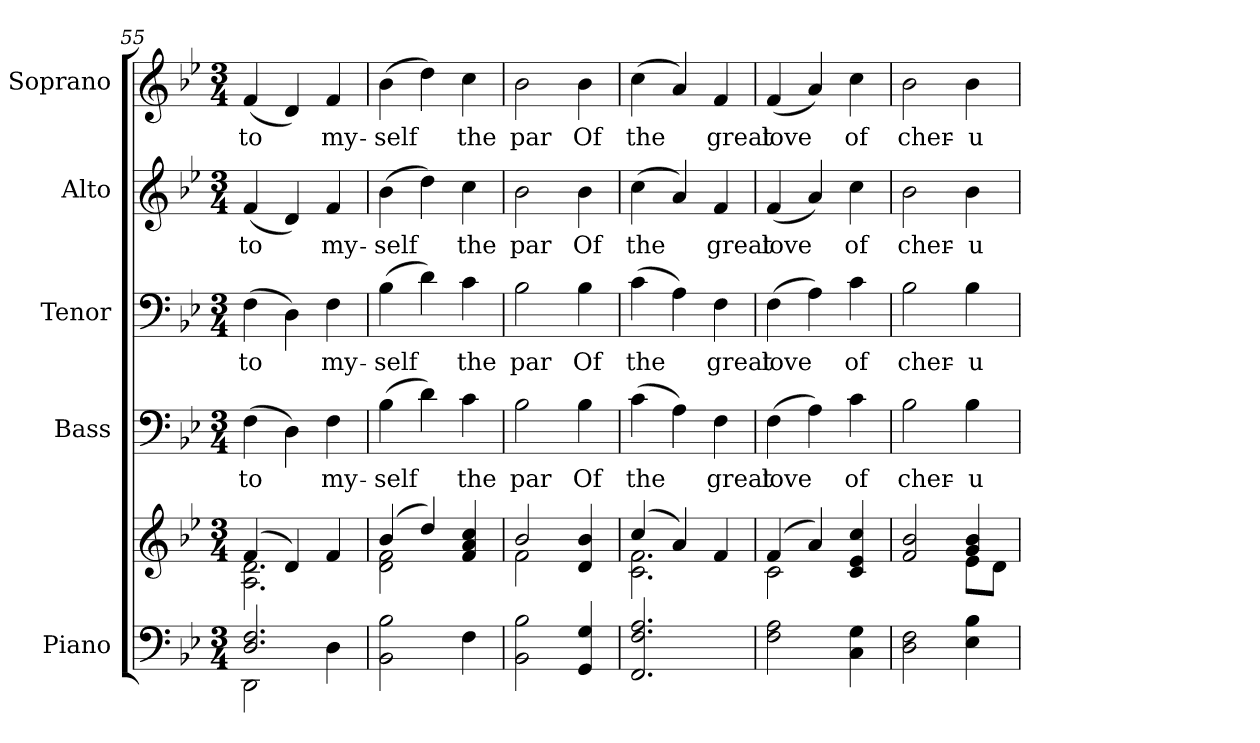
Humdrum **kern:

**kern	**kern	**kern	**text	**kern	**text	**kern	**text	**kern	**text
*part5	*part5	*part4	*part4	*part3	*part3	*part2	*part2	*part1	*part1
*staff6	*staff5	*staff4	*staff4	*staff3	*staff3	*staff2	*staff2	*staff1	*staff1
*I"Piano	*	*I"Bass	*	*I"Tenor	*	*I"Alto	*	*I"Soprano	*
*I'Pno.	*	*I'B.	*	*I'T.	*	*I'A.	*	*I'S.	*
*clefF4	*clefG2	*clefF4	*	*clefF4	*	*clefG2	*	*clefG2	*
*k[b-e-]	*k[b-e-]	*k[b-e-]	*	*k[b-e-]	*	*k[b-e-]	*	*k[b-e-]	*
*g:	*g:	*g:	*	*g:	*	*g:	*	*g:	*
*M3/4	*M3/4	*M3/4	*	*M3/4	*	*M3/4	*	*M3/4	*
=55	=55	=55	=55	=55	=55	=55	=55	=55	=55
*^	*^	*	*	*	*	*	*	*	*
!	!	!	!	!	!LO:LY:b:color=#000000	!	!	!	!	!	!
!	!	!	!	!	!	!	!LO:LY:b:color=#000000	!	!	!	!
!	!	!	!	!	!	!	!	!	!LO:LY:b:color=#000000	!	!
!	!	!	!	!	!	!	!	!	!	!	!LO:LY:b:color=#000000
2.Di/ 2.Fi	2DDi\	(4fi/	2.Ai\ 2.di	(4Fi\	-to	(4Fi\	-to	(4fi/	-to	(4fi/	-to
.	.	4di/)	.	4Di\)	.	4Di\)	.	4di/)	.	4di/)	.
!	!	!	!	!	!LO:LY:b:color=#000000	!	!	!	!	!	!
!	!	!	!	!	!	!	!LO:LY:b:color=#000000	!	!	!	!
!	!	!	!	!	!	!	!	!	!LO:LY:b:color=#000000	!	!
!	!	!	!	!	!	!	!	!	!	!	!LO:LY:b:color=#000000
.	4Di\	4fi/	.	4Fi\	my-	4Fi\	my-	4fi/	my-	4fi/	my-
*v	*v	*	*	*	*	*	*	*	*	*	*
=56	=56	=56	=56	=56	=56	=56	=56	=56	=56	=56
*^	*	*	*	*	*	*	*	*	*	*
!	!	!	!	!	!LO:LY:b:color=#000000	!	!	!	!	!	!
*v	*v	*	*	*	*	*	*	*	*	*	*
*^	*	*	*	*	*	*	*	*	*	*
!	!	!	!	!	!	!	!LO:LY:b:color=#000000	!	!	!	!
*v	*v	*	*	*	*	*	*	*	*	*	*
*^	*	*	*	*	*	*	*	*	*	*
!	!	!	!	!	!	!	!	!	!LO:LY:b:color=#000000	!	!
*v	*v	*	*	*	*	*	*	*	*	*	*
*^	*	*	*	*	*	*	*	*	*	*
!	!	!	!	!	!	!	!	!	!	!	!LO:LY:b:color=#000000
*v	*v	*	*	*	*	*	*	*	*	*	*
2BB-i\ 2B-i	(4b-i/	2di\ 2fi	(4B-i\	-self	(4B-i\	-self	(4b-i\	-self	(4b-i\	-self
.	4ddi/)	.	4di\)	.	4di\)	.	4ddi\)	.	4ddi\)	.
!	!	!	!	!LO:LY:b:color=#000000	!	!	!	!	!	!
!	!	!	!	!	!	!LO:LY:b:color=#000000	!	!	!	!
!	!	!	!	!	!	!	!	!LO:LY:b:color=#000000	!	!
!	!	!	!	!	!	!	!	!	!	!LO:LY:b:color=#000000
4Fi\	4fi/ 4ai 4cci	4ryy	4ci\	the	4ci\	the	4cci\	the	4cci\	the
=57	=57	=57	=57	=57	=57	=57	=57	=57	=57	=57
!	!	!	!	!LO:LY:b:color=#000000	!	!	!	!	!	!
!	!	!	!	!	!	!LO:LY:b:color=#000000	!	!	!	!
!	!	!	!	!	!	!	!	!LO:LY:b:color=#000000	!	!
!	!	!	!	!	!	!	!	!	!	!LO:LY:b:color=#000000
2BB-i\ 2B-i	2b-i/	2fi\	2B-i\	par	2B-i\	par	2b-i\	par	2b-i\	par
!	!	!	!	!LO:LY:b:color=#000000	!	!	!	!	!	!
!	!	!	!	!	!	!LO:LY:b:color=#000000	!	!	!	!
!	!	!	!	!	!	!	!	!LO:LY:b:color=#000000	!	!
!	!	!	!	!	!	!	!	!	!	!LO:LY:b:color=#000000
4GGi/ 4Gi	4di/ 4b-i	4ryy	4B-i\	Of	4B-i\	Of	4b-i\	Of	4b-i\	Of
=58	=58	=58	=58	=58	=58	=58	=58	=58	=58	=58
!	!	!	!	!LO:LY:b:color=#000000	!	!	!	!	!	!
!	!	!	!	!	!	!LO:LY:b:color=#000000	!	!	!	!
!	!	!	!	!	!	!	!	!LO:LY:b:color=#000000	!	!
!	!	!	!	!	!	!	!	!	!	!LO:LY:b:color=#000000
2.FFi/ 2.Fi 2.Ai	(4cci/	2.ci\ 2.fi	(4ci\	the	(4ci\	the	(4cci\	the	(4cci\	the
.	4ai/)	.	4Ai\)	.	4Ai\)	.	4ai/)	.	4ai/)	.
!	!	!	!	!LO:LY:b:color=#000000	!	!	!	!	!	!
!	!	!	!	!	!	!LO:LY:b:color=#000000	!	!	!	!
!	!	!	!	!	!	!	!	!LO:LY:b:color=#000000	!	!
!	!	!	!	!	!	!	!	!	!	!LO:LY:b:color=#000000
.	4fi/	.	4Fi\	great	4Fi\	great	4fi/	great	4fi/	great
=59	=59	=59	=59	=59	=59	=59	=59	=59	=59	=59
!	!	!	!	!LO:LY:b:color=#000000	!	!	!	!	!	!
!	!	!	!	!	!	!LO:LY:b:color=#000000	!	!	!	!
!	!	!	!	!	!	!	!	!LO:LY:b:color=#000000	!	!
!	!	!	!	!	!	!	!	!	!	!LO:LY:b:color=#000000
2Fi\ 2Ai	(4fi/	2ci\	(4Fi\	love	(4Fi\	love	(4fi/	love	(4fi/	love
.	4ai/)	.	4Ai\)	.	4Ai\)	.	4ai/)	.	4ai/)	.
!	!	!	!	!LO:LY:b:color=#000000	!	!	!	!	!	!
!	!	!	!	!	!	!LO:LY:b:color=#000000	!	!	!	!
!	!	!	!	!	!	!	!	!LO:LY:b:color=#000000	!	!
!	!	!	!	!	!	!	!	!	!	!LO:LY:b:color=#000000
4Ci\ 4Gi	4ci/ 4e-i 4cci	4ryy	4ci\	of	4ci\	of	4cci\	of	4cci\	of
=60	=60	=60	=60	=60	=60	=60	=60	=60	=60	=60
!	!	!	!	!LO:LY:b:color=#000000	!	!	!	!	!	!
!	!	!	!	!	!	!LO:LY:b:color=#000000	!	!	!	!
!	!	!	!	!	!	!	!	!LO:LY:b:color=#000000	!	!
!	!	!	!	!	!	!	!	!	!	!LO:LY:b:color=#000000
2Di\ 2Fi	2fi/ 2b-i	2ryy	2B-i\	cher-	2B-i\	cher-	2b-i\	cher-	2b-i\	cher-
!	!	!	!	!LO:LY:b:color=#000000	!	!	!	!	!	!
!	!	!	!	!	!	!LO:LY:b:color=#000000	!	!	!	!
!	!	!	!	!	!	!	!	!LO:LY:b:color=#000000	!	!
!	!	!	!	!	!	!	!	!	!	!LO:LY:b:color=#000000
4E-i\ 4B-i	4gi/ 4b-i	8e-i\L	4B-i\	-u	4B-i\	-u	4b-i\	-u	4b-i\	-u
.	.	8di\J	.	.	.	.	.	.	.	.
*	*v	*v	*	*	*	*	*	*	*	*
=	=	=	=	=	=	=	=	=	=
*-	*-	*-	*-	*-	*-	*-	*-	*-	*-
